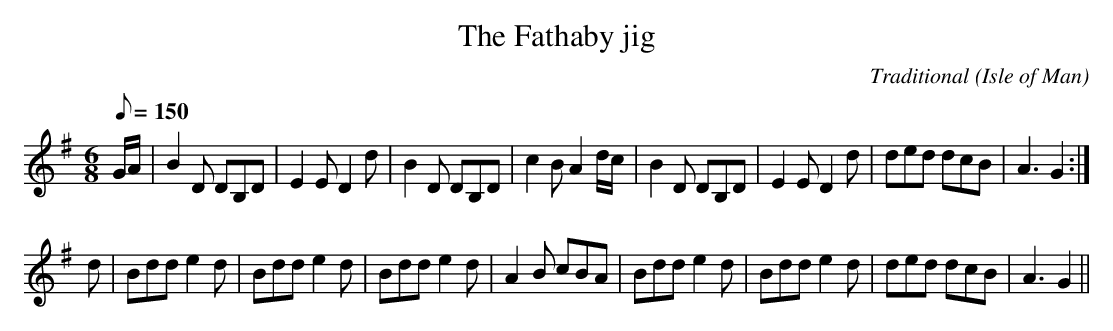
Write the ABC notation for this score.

X:1
T:The Fathaby jig
C:Traditional
O:Isle of Man
M:6/8
L:1/8
Q:150
K:G
G/A/|B2D DB,D|E2E D2d|B2D DB,D|c2B A2d/c/|B2D DB,D|E2E D2d|ded dcB|A3 G2:|
d|Bdd e2d|Bdd e2d|Bdd e2d|A2B cBA|Bdd e2d|Bdd e2d|ded dcB| A3 G2||
